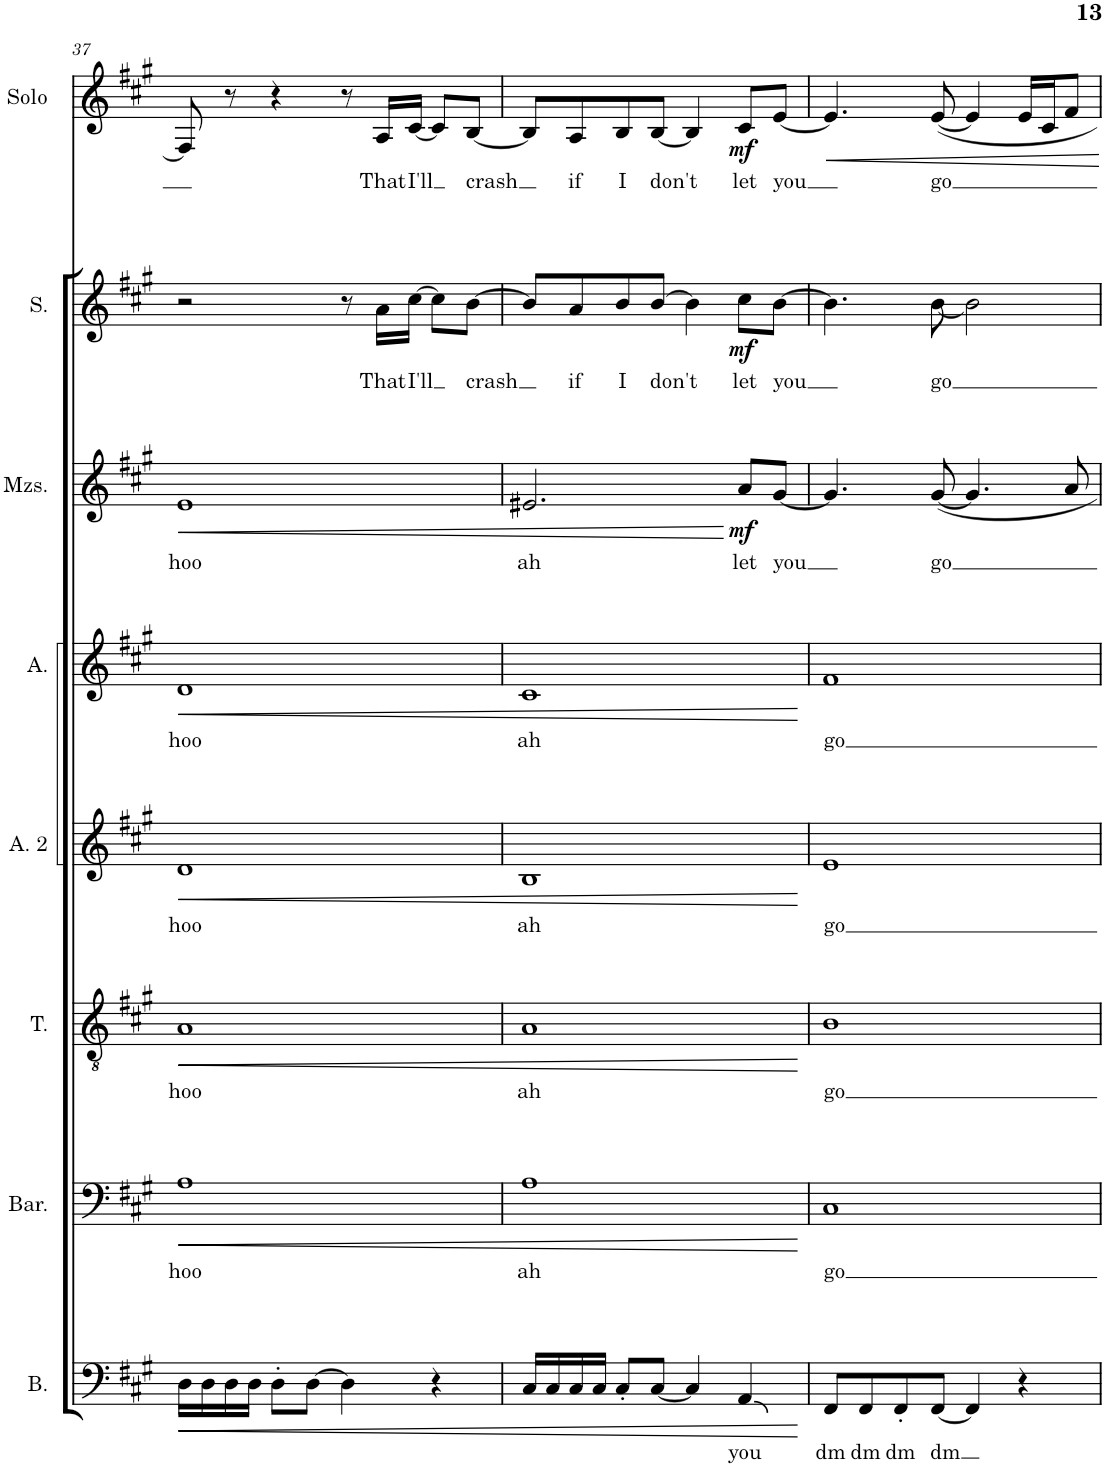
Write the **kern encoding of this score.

**kern	**text	**dynam	**kern	**text	**dynam	**kern	**text	**dynam	**kern	**text	**dynam	**kern	**text	**dynam	**kern	**text	**dynam	**kern	**text	**dynam	**kern	**text	**dynam
*part8	*part8	*part8	*part7	*part7	*part7	*part6	*part6	*part6	*part5	*part5	*part5	*part4	*part4	*part4	*part3	*part3	*part3	*part2	*part2	*part2	*part1	*part1	*part1
*staff8	*staff8	*staff8	*staff7	*staff7	*staff7	*staff6	*staff6	*staff6	*staff5	*staff5	*staff5	*staff4	*staff4	*staff4	*staff3	*staff3	*staff3	*staff2	*staff2	*staff2	*staff1	*staff1	*staff1
*I"Bass	*	*	*I"Baritone	*	*	*I"Tenor	*	*	*I"Alto 2	*	*	*I"Alto	*	*	*I"Mezzo-soprano	*	*	*I"Soprano	*	*	*I"Solo	*	*
*I'B.	*	*	*I'Bar.	*	*	*I'T.	*	*	*I'A. 2	*	*	*I'A.	*	*	*I'Mzs.	*	*	*I'S.	*	*	*I'Solo	*	*
!!LO:PB:g=z
*clefF4	*	*	*clefF4	*	*	*clefGv2	*	*	*clefG2	*	*	*clefG2	*	*	*clefG2	*	*	*clefG2	*	*	*clefG2	*	*
*k[f#c#g#]	*	*	*k[f#c#g#]	*	*	*k[f#c#g#]	*	*	*k[f#c#g#]	*	*	*k[f#c#g#]	*	*	*k[f#c#g#]	*	*	*k[f#c#g#]	*	*	*k[f#c#g#]	*	*
*M4/4	*	*	*M4/4	*	*	*M4/4	*	*	*M4/4	*	*	*M4/4	*	*	*M4/4	*	*	*M4/4	*	*	*M4/4	*	*
=37	=37	=37	=37	=37	=37	=37	=37	=37	=37	=37	=37	=37	=37	=37	=37	=37	=37	=37	=37	=37	=37	=37	=37
!	!	!LO:HP:b	!	!LO:LY:b	!LO:HP:b	!	!LO:LY:b	!LO:HP:b	!	!LO:LY:b	!LO:HP:b	!	!LO:LY:b	!LO:HP:b	!	!LO:LY:b	!LO:HP:b	!	!	!	!	!	!
16D\LL	.	<	1A	hoo	<	1A	hoo	<	1d	hoo	<	1d	hoo	<	1e	hoo	<	2r	.	.	8F#/]	.	.
16D\	.	.	.	.	.	.	.	.	.	.	.	.	.	.	.	.	.	.	.	.	.	.	.
16D\	.	.	.	.	.	.	.	.	.	.	.	.	.	.	.	.	.	.	.	.	8r	.	.
16D\JJ	.	.	.	.	.	.	.	.	.	.	.	.	.	.	.	.	.	.	.	.	.	.	.
8D'\L	.	.	.	.	.	.	.	.	.	.	.	.	.	.	.	.	.	.	.	.	4r	.	.
[8D\J	.	.	.	.	.	.	.	.	.	.	.	.	.	.	.	.	.	.	.	.	.	.	.
4D\]	.	.	.	.	.	.	.	.	.	.	.	.	.	.	.	.	.	8r	.	.	8r	.	.
!	!	!	!	!	!	!	!	!	!	!	!	!	!	!	!	!	!	!	!LO:LY:b	!	!	!LO:LY:b	!
.	.	.	.	.	.	.	.	.	.	.	.	.	.	.	.	.	.	16a\LL	That	.	16A/LL	That	.
!	!	!	!	!	!	!	!	!	!	!	!	!	!	!	!	!	!	!	!LO:LY:b	!	!	!LO:LY:b	!
.	.	.	.	.	.	.	.	.	.	.	.	.	.	.	.	.	.	[16cc#\JJ	I'll	.	[16c#/JJ	I'll	.
4r	.	.	.	.	.	.	.	.	.	.	.	.	.	.	.	.	.	8cc#\L]	.	.	8c#/L]	.	.
!	!	!	!	!	!	!	!	!	!	!	!	!	!	!	!	!	!	!	!LO:LY:b	!	!	!LO:LY:b	!
.	.	.	.	.	.	.	.	.	.	.	.	.	.	.	.	.	.	[8b\J	crash	.	[8B/J	crash	.
=38	=38	=38	=38	=38	=38	=38	=38	=38	=38	=38	=38	=38	=38	=38	=38	=38	=38	=38	=38	=38	=38	=38	=38
!	!	!	!	!LO:LY:b	!	!	!LO:LY:b	!	!	!LO:LY:b	!	!	!LO:LY:b	!	!	!LO:LY:b	!	!	!	!	!	!	!
16C#/LL	.	.	1A	ah	.	1A	ah	.	1B	ah	.	1c#	ah	.	2.e#X/	ah	.	8b/L]	.	.	8B/L]	.	.
16C#/	.	.	.	.	.	.	.	.	.	.	.	.	.	.	.	.	.	.	.	.	.	.	.
!	!	!	!	!	!	!	!	!	!	!	!	!	!	!	!	!	!	!	!LO:LY:b	!	!	!LO:LY:b	!
16C#/	.	.	.	.	.	.	.	.	.	.	.	.	.	.	.	.	.	8a/	if	.	8A/	if	.
16C#/JJ	.	.	.	.	.	.	.	.	.	.	.	.	.	.	.	.	.	.	.	.	.	.	.
!	!	!	!	!	!	!	!	!	!	!	!	!	!	!	!	!	!	!	!LO:LY:b	!	!	!LO:LY:b	!
8C#'/L	.	.	.	.	.	.	.	.	.	.	.	.	.	.	.	.	.	8b/	I	.	8B/	I	.
!	!	!	!	!	!	!	!	!	!	!	!	!	!	!	!	!	!	!	!LO:LY:b	!	!	!LO:LY:b	!
[8C#/J	.	.	.	.	.	.	.	.	.	.	.	.	.	.	.	.	.	[8b/J	don't	.	[8B/J	don't	.
4C#/]	.	.	.	.	.	.	.	.	.	.	.	.	.	.	.	.	.	4b\]	.	.	4B/]	.	.
!	!LO:LY:b	!	!	!	!	!	!	!	!	!	!	!	!	!	!	!LO:LY:b	!LO:DY:n=1:b	!	!LO:LY:b	!LO:DY:b	!	!LO:LY:b	!LO:DY:b
4AA/	you	.	.	.	.	.	.	.	.	.	.	.	.	.	8a/L	let	[ mf	8cc#\L	let	mf	8c#/L	let	mf
!	!	!	!	!	!	!	!	!	!	!	!	!	!	!	!	!LO:LY:b	!	!	!LO:LY:b	!	!	!LO:LY:b	!
.	.	.	.	.	.	.	.	.	.	.	.	.	.	.	[8g#/J	you	.	[8b\J	you	.	[8e/J	you	.
.	.	[	.	.	[	.	.	[	.	.	[	.	.	[	.	.	.	.	.	.	.	.	.
=39	=39	=39	=39	=39	=39	=39	=39	=39	=39	=39	=39	=39	=39	=39	=39	=39	=39	=39	=39	=39	=39	=39	=39
!	!LO:LY:b	!	!	!LO:LY:b	!	!	!LO:LY:b	!	!	!LO:LY:b	!	!	!LO:LY:b	!	!	!	!	!	!	!	!	!	!
*	*	*	*	*	*	*	*	*	*	*	*	*	*	*	*	*	*	*^	*	*	*	*	*
8FF#/L	dm	.	1C#	go	.	1B	go	.	1e	go	.	1f#	go	.	4.g#/]	.	.	4.b\]	4.ryy	.	.	4.e/]	.	.
!	!LO:LY:b	!	!	!	!	!	!	!	!	!	!	!	!	!	!	!	!	!	!	!	!	!	!	!
8FF#/	dm	.	.	.	.	.	.	.	.	.	.	.	.	.	.	.	.	.	.	.	.	.	.	.
!	!LO:LY:b	!	!	!	!	!	!	!	!	!	!	!	!	!	!	!	!	!	!	!	!	!	!	!
8FF#'/	dm	.	.	.	.	.	.	.	.	.	.	.	.	.	.	.	.	.	.	.	.	.	.	.
!	!LO:LY:b	!	!	!	!	!	!	!	!	!	!	!	!	!	!	!LO:LY:b	!	!	!	!LO:LY:b	!	!	!LO:LY:b	!
[8FF#/J	dm	.	.	.	.	.	.	.	.	.	.	.	.	.	[8g#/	go	.	8ryy	[8b\	go	.	[8e/	go	.
4FF#/]	.	.	.	.	.	.	.	.	.	.	.	.	.	.	4.g#/]	.	.	2ryy	2b\]	.	.	4e/]	.	.
4r	.	.	.	.	.	.	.	.	.	.	.	.	.	.	.	.	.	.	.	.	.	16e/LL	.	.
.	.	.	.	.	.	.	.	.	.	.	.	.	.	.	.	.	.	.	.	.	.	16c#/J	.	.
.	.	.	.	.	.	.	.	.	.	.	.	.	.	.	8a/	.	.	.	.	.	.	8f#/J	.	.
*	*	*	*	*	*	*	*	*	*	*	*	*	*	*	*	*	*	*v	*v	*	*	*	*	*
=	=	=	=	=	=	=	=	=	=	=	=	=	=	=	=	=	=	=	=	=	=	=	=
*-	*-	*-	*-	*-	*-	*-	*-	*-	*-	*-	*-	*-	*-	*-	*-	*-	*-	*-	*-	*-	*-	*-	*-
